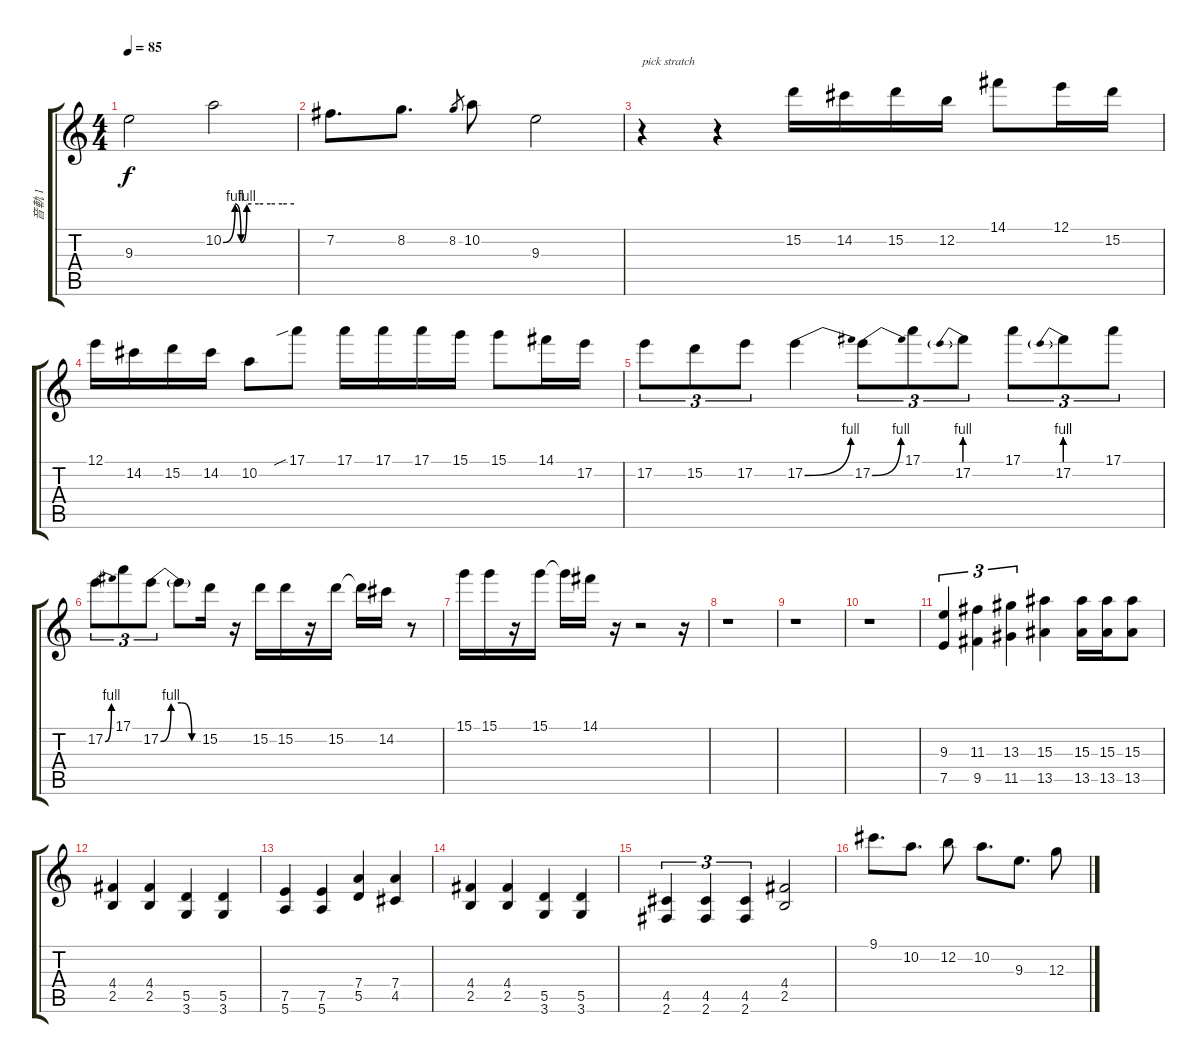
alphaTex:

\track ("音軌 1" "音軌 1") {instrument electricguitarjazz}
\staff {score tabs}
\tuning (E4 B3 G3 D3 A2 E2) {hide}
\ts (4 4)
\tempo 85
\clef g2
\ks c
9.3{t}.2{dy f} 10.2{be (custom 0 0 10 4 15 0 20 4 30 4 40 4 50 4 60 4)}.2 |
7.2.8{d} 8.2.8{d} 8.2.8{gr} 10.2.8 9.3.2 |
r.4{txt "pick stratch"} r.4 15.2.16 14.2.16 15.2.16 12.2.16 14.1.8 12.1.16 15.2.16 |
12.1.16 14.2.16 15.2.16 14.2.16 10.2.8 17.1{sib}.8 17.1.16 17.1.16 17.1.16 15.1.16 15.1.8 14.1.16 17.2.16 |
17.2.8{tu (3 2)} 15.2.8{tu (3 2)} 17.2.8{tu (3 2)} 17.2{be (bend 0 0 60 4)}.4 17.2{be (bend 0 0 60 4)}.8{tu (3 2)} 17.1.8{tu (3 2)} 17.2{be (prebend 0 4 60 4)}.8{tu (3 2)} 17.1.8{tu (3 2)} 17.2{be (prebend 0 4 60 4)}.8{tu (3 2)} 17.1.8{tu (3 2)} |
17.2{be (bend 0 0 60 4)}.8{tu (3 2)} 17.1.8{tu (3 2)} 17.2{be (custom 0 0 15 4 30 4 45 0 60 0)}.8{tu (3 2)} 17.2{t}.8 15.2.16 r.16 15.2.16 15.2.16 r.16 15.2.16 15.2{t}.16 14.2.16 r.8 |
15.1.16 15.1.16 r.16 15.1.16 15.1{t}.16 14.1.16 r.16 r.2 r.16 |
r.1 |
r.1 |
r.1 |
(9.3 7.5).4{tu (3 2)} (11.3 9.5).4{tu (3 2)} (13.3 11.5).4{tu (3 2)} (15.3 13.5).4 (15.3 13.5).16 (15.3 13.5).16 (15.3 13.5).8 |
(4.4 2.5).4 (4.4 2.5).4 (5.5 3.6).4 (5.5 3.6).4 |
(7.5 5.6).4 (7.5 5.6).4 (7.4 5.5).4 (7.4 4.5).4 |
(4.4 2.5).4 (4.4 2.5).4 (5.5 3.6).4 (5.5 3.6).4 |
(4.5 2.6).4{tu (3 2)} (4.5 2.6).4{tu (3 2)} (4.5 2.6).4{tu (3 2)} (4.4 2.5).2 |
9.1.8{d} 10.2.8{d} 12.2.8 10.2.8{d} 9.3.8{d} 12.3.8
